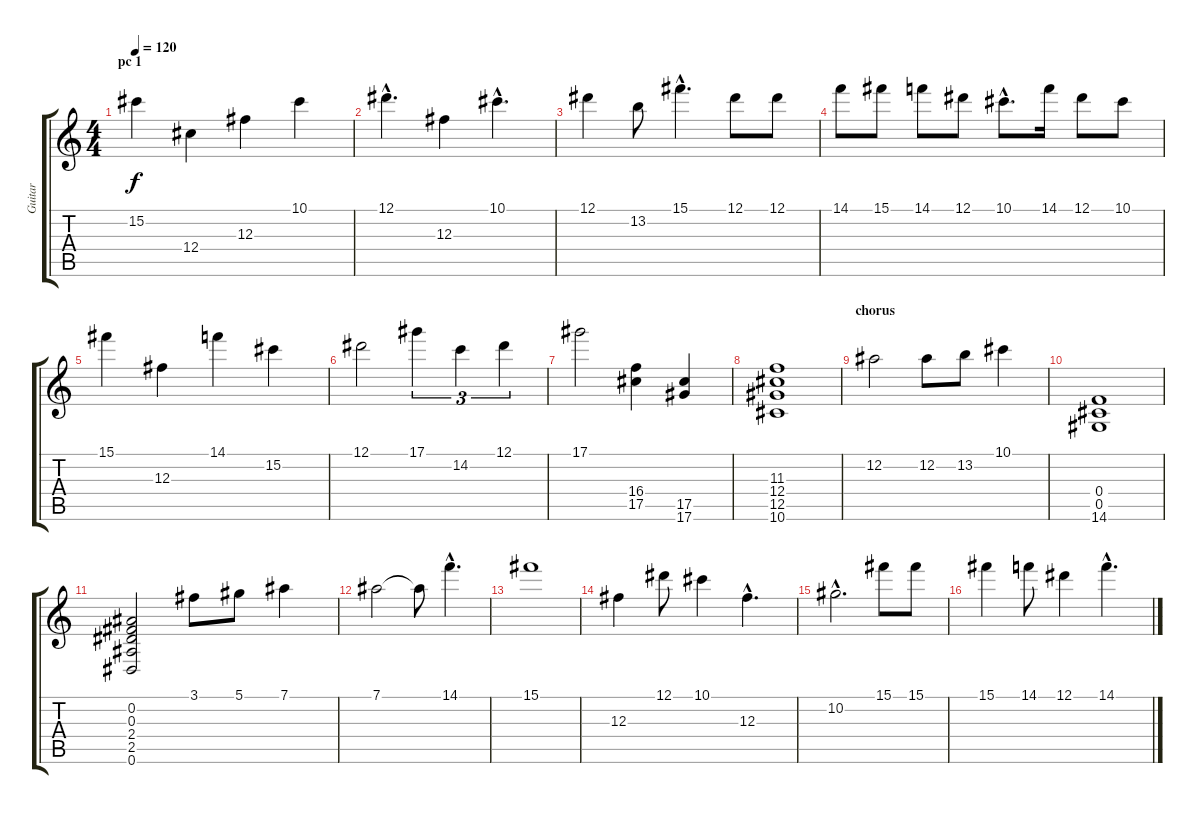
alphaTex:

\track ("Guitar" "Guitar") {instrument overdrivenguitar}
\staff {score tabs}
\tuning (Eb4 Bb3 Gb3 Db3 Ab2 Eb2) {hide}
\ts (4 4)
\section ("" "pc 1")
\tempo 120
\clef g2
\ks c
15.2.4{dy f} 12.4.4 12.3.4 10.1.4 |
12.1{hac}.4{d} 12.3.4 10.1{hac}.4{d} |
12.1.4 13.2.8 15.1{hac}.4{d} 12.1.8 12.1.8 |
14.1.8 15.1.8 14.1.8 12.1.8 10.1{hac}.8{d} 14.1.16 12.1.8 10.1.8 |
15.1.4 12.3.4 14.1.4 15.2.4 |
12.1.2 17.1.4{tu (3 2)} 14.2.4{tu (3 2)} 12.1.4{tu (3 2)} |
17.1.2 (16.4 17.5).4 (17.5 17.6).4 |
(11.3 12.4 12.5 10.6).1 |
\section ("" "chorus")
12.2.2 12.2.8 13.2.8 10.1.4 |
(0.4 0.5 14.6).1 |
(0.2 0.3 2.4 2.5 0.6).2 3.1.8 5.1.8 7.1.4 |
7.1.2 7.1{t}.8 14.1{hac}.4{d} |
15.1.1 |
12.3.4 12.1.8 10.1.4 12.3{hac}.4{d} |
10.2{hac}.2{d} 15.1.8 15.1.8 |
15.1.4 14.1.8 12.1.4 14.1{hac}.4{d}
